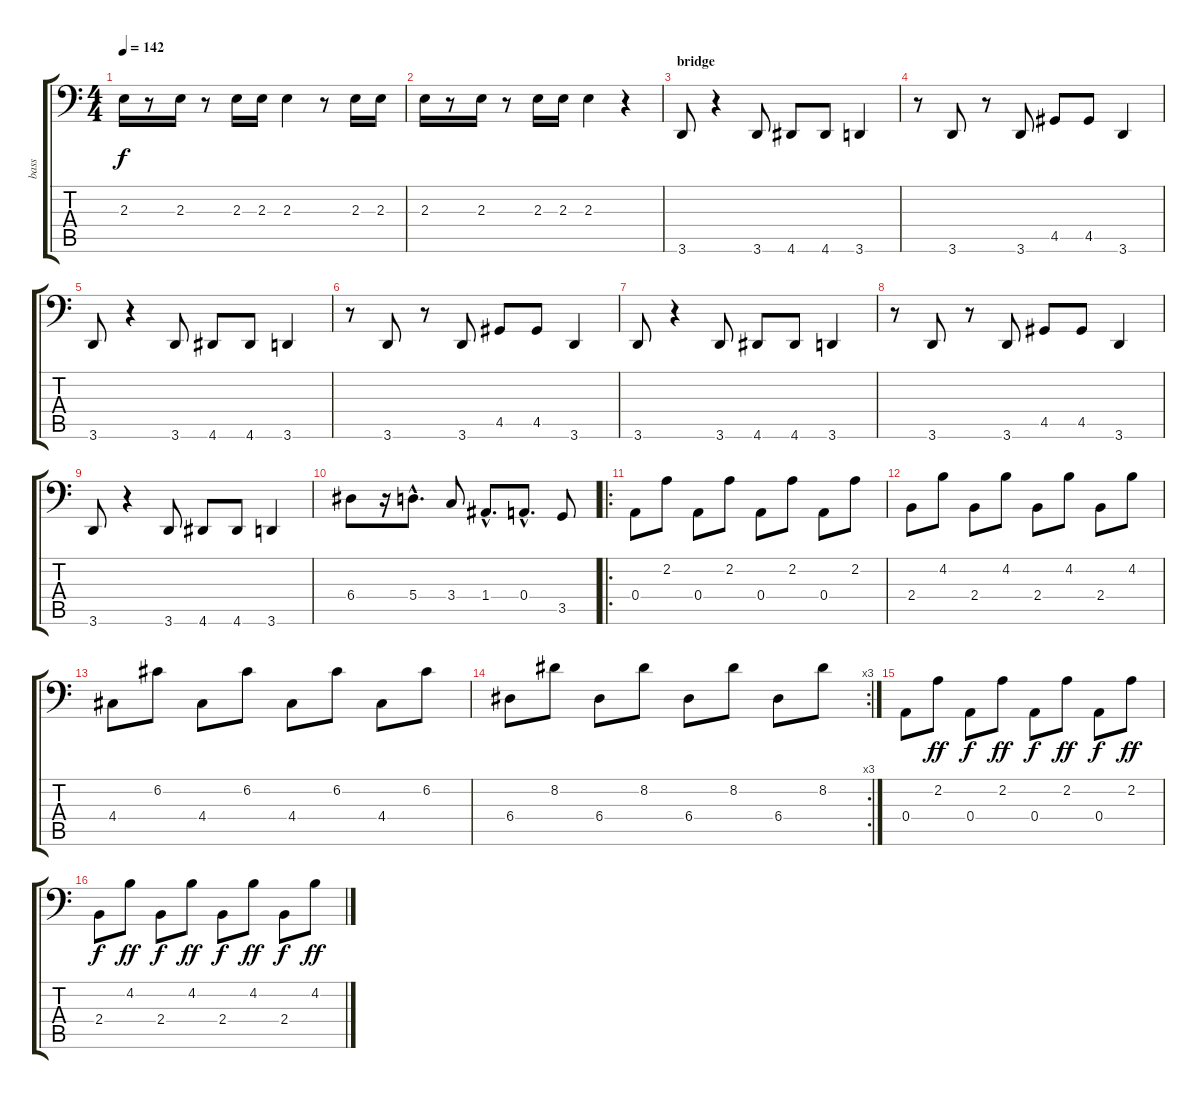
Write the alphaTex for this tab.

\track ("bass" "bass") {instrument electricbassfinger}
\staff {score tabs}
\tuning (C3 G2 D2 A1 E1 B0) {hide}
\ts (4 4)
\tempo 142
\clef f4
\ks c
2.3.16{dy f} r.8 2.3.16 r.8 2.3.16 2.3.16 2.3.4 r.8 2.3.16 2.3.16 |
2.3.16 r.8 2.3.16 r.8 2.3.16 2.3.16 2.3.4 r.4 |
\section ("" "bridge")
3.6.8 r.4 3.6.8 4.6.8 4.6.8 3.6.4 |
r.8 3.6.8 r.8 3.6.8 4.5.8 4.5.8 3.6.4 |
3.6.8 r.4 3.6.8 4.6.8 4.6.8 3.6.4 |
r.8 3.6.8 r.8 3.6.8 4.5.8 4.5.8 3.6.4 |
3.6.8 r.4 3.6.8 4.6.8 4.6.8 3.6.4 |
r.8 3.6.8 r.8 3.6.8 4.5.8 4.5.8 3.6.4 |
3.6.8 r.4 3.6.8 4.6.8 4.6.8 3.6.4 |
6.4.8 r.16 5.4{hac}.8{d} 3.4.8 1.4{hac}.8{d} 0.4{hac}.8{d} 3.5.8 |
\ro
0.4.8 2.2.8 0.4.8 2.2.8 0.4.8 2.2.8 0.4.8 2.2.8 |
2.4.8 4.2.8 2.4.8 4.2.8 2.4.8 4.2.8 2.4.8 4.2.8 |
4.4.8 6.2.8 4.4.8 6.2.8 4.4.8 6.2.8 4.4.8 6.2.8 |
\rc 3
6.4.8 8.2.8 6.4.8 8.2.8 6.4.8 8.2.8 6.4.8 8.2.8 |
0.4.8 2.2.8{dy ff} 0.4.8{dy f} 2.2.8{dy ff} 0.4.8{dy f} 2.2.8{dy ff} 0.4.8{dy f} 2.2.8{dy ff} |
2.4.8{dy f} 4.2.8{dy ff} 2.4.8{dy f} 4.2.8{dy ff} 2.4.8{dy f} 4.2.8{dy ff} 2.4.8{dy f} 4.2.8{dy ff}
